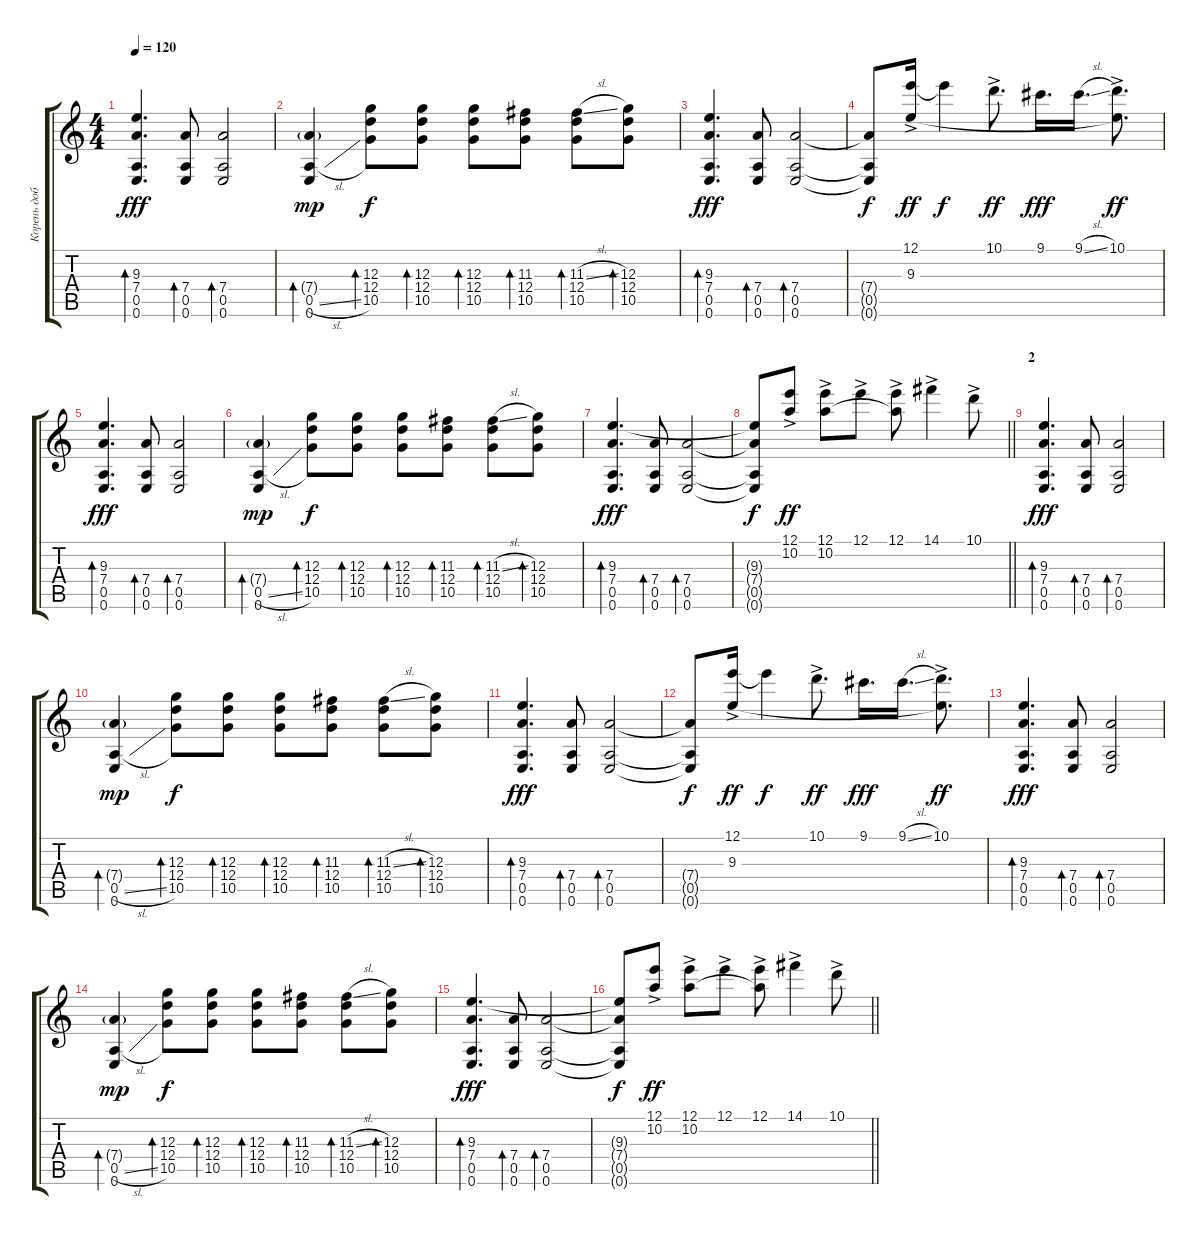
\track ("Корень добрый" "Корень доб") {instrument electricguitarclean}
\staff {score tabs}
\tuning (E4 B3 G3 D3 A2 E2) {hide}
\ts (4 4)
\tempo 120
\clef g2
\ks c
(9.3 7.4 0.5 0.6).4{d bd 240 dy fff} (7.4 0.5 0.6).8{bd 120} (7.4 0.5 0.6).2{bd 240} |
(7.4{g} 0.5{sl} 0.6).4{bd 240 dy mp} (12.3 12.4 10.5).8{bd 240 dy f} (12.3 12.4 10.5).8{bd 240} (12.3 12.4 10.5).8{bd 60} (11.3 12.4 10.5).8{bd 60} (11.3{sl} 12.4 10.5).8{bd 60} (12.3 12.4 10.5).8{bd 60} |
(9.3 7.4 0.5 0.6).4{d bd 240 dy fff} (7.4 0.5 0.6).8{bd 120} (7.4 0.5 0.6).2{bd 240} |
(7.4{t} 0.5{t} 0.6{t}).8{dy f} (12.1{ac} 9.3{ac}).16{dy ff} 12.1{t}.4{dy f} 10.1{ac}.8{d dy ff} 9.1.16{d dy fff} 9.1{sl}.16{d} (10.1{ac} 9.3{t}).8{d dy ff} |
(9.3 7.4 0.5 0.6).4{d bd 240 dy fff} (7.4 0.5 0.6).8{bd 120} (7.4 0.5 0.6).2{bd 240} |
(7.4{g} 0.5{sl} 0.6).4{bd 240 dy mp} (12.3 12.4 10.5).8{bd 240 dy f} (12.3 12.4 10.5).8{bd 240} (12.3 12.4 10.5).8{bd 60} (11.3 12.4 10.5).8{bd 60} (11.3{sl} 12.4 10.5).8{bd 60} (12.3 12.4 10.5).8{bd 60} |
(9.3 7.4 0.5 0.6).4{d bd 240 dy fff} (7.4 0.5 0.6).8{bd 120} (7.4 0.5 0.6).2{bd 240} |
\barLineRight lightlight
(9.3{t} 7.4{t} 0.5{t} 0.6{t}).8{dy f} (12.1{ac} 10.2).8{dy ff} (12.1{ac} 10.2).8 12.1{ac}.8 (12.1{ac} 10.2{t}).8 14.1{ac}.4 10.1{ac}.8 |
\section ("" "2")
(9.3 7.4 0.5 0.6).4{d bd 240 dy fff} (7.4 0.5 0.6).8{bd 120} (7.4 0.5 0.6).2{bd 240} |
(7.4{g} 0.5{sl} 0.6).4{bd 240 dy mp} (12.3 12.4 10.5).8{bd 240 dy f} (12.3 12.4 10.5).8{bd 240} (12.3 12.4 10.5).8{bd 60} (11.3 12.4 10.5).8{bd 60} (11.3{sl} 12.4 10.5).8{bd 60} (12.3 12.4 10.5).8{bd 60} |
(9.3 7.4 0.5 0.6).4{d bd 240 dy fff} (7.4 0.5 0.6).8{bd 120} (7.4 0.5 0.6).2{bd 240} |
(7.4{t} 0.5{t} 0.6{t}).8{dy f} (12.1{ac} 9.3{ac}).16{dy ff} 12.1{t}.4{dy f} 10.1{ac}.8{d dy ff} 9.1.16{d dy fff} 9.1{sl}.16{d} (10.1{ac} 9.3{t}).8{d dy ff} |
(9.3 7.4 0.5 0.6).4{d bd 240 dy fff} (7.4 0.5 0.6).8{bd 120} (7.4 0.5 0.6).2{bd 240} |
(7.4{g} 0.5{sl} 0.6).4{bd 240 dy mp} (12.3 12.4 10.5).8{bd 240 dy f} (12.3 12.4 10.5).8{bd 240} (12.3 12.4 10.5).8{bd 60} (11.3 12.4 10.5).8{bd 60} (11.3{sl} 12.4 10.5).8{bd 60} (12.3 12.4 10.5).8{bd 60} |
(9.3 7.4 0.5 0.6).4{d bd 240 dy fff} (7.4 0.5 0.6).8{bd 120} (7.4 0.5 0.6).2{bd 240} |
\barLineRight lightlight
(9.3{t} 7.4{t} 0.5{t} 0.6{t}).8{dy f} (12.1{ac} 10.2).8{dy ff} (12.1{ac} 10.2).8 12.1{ac}.8 (12.1{ac} 10.2{t}).8 14.1{ac}.4 10.1{ac}.8
